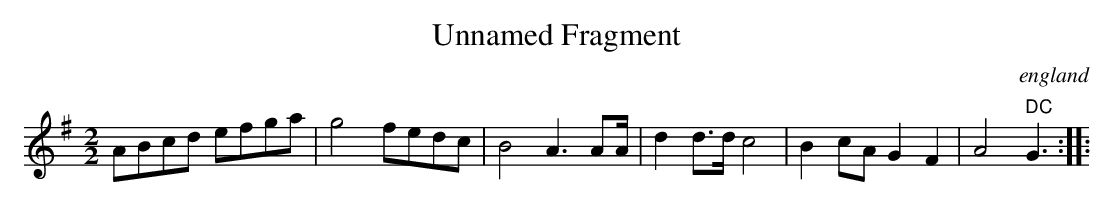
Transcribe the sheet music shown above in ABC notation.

X:1
T:Unnamed Fragment
O:england
M:2/2
L:1/8
K:G major
ABcd efga|g4fedc|B4A3AA/2|d2d>dc4|B2cAG2F2|A4" DC"G3:||:
